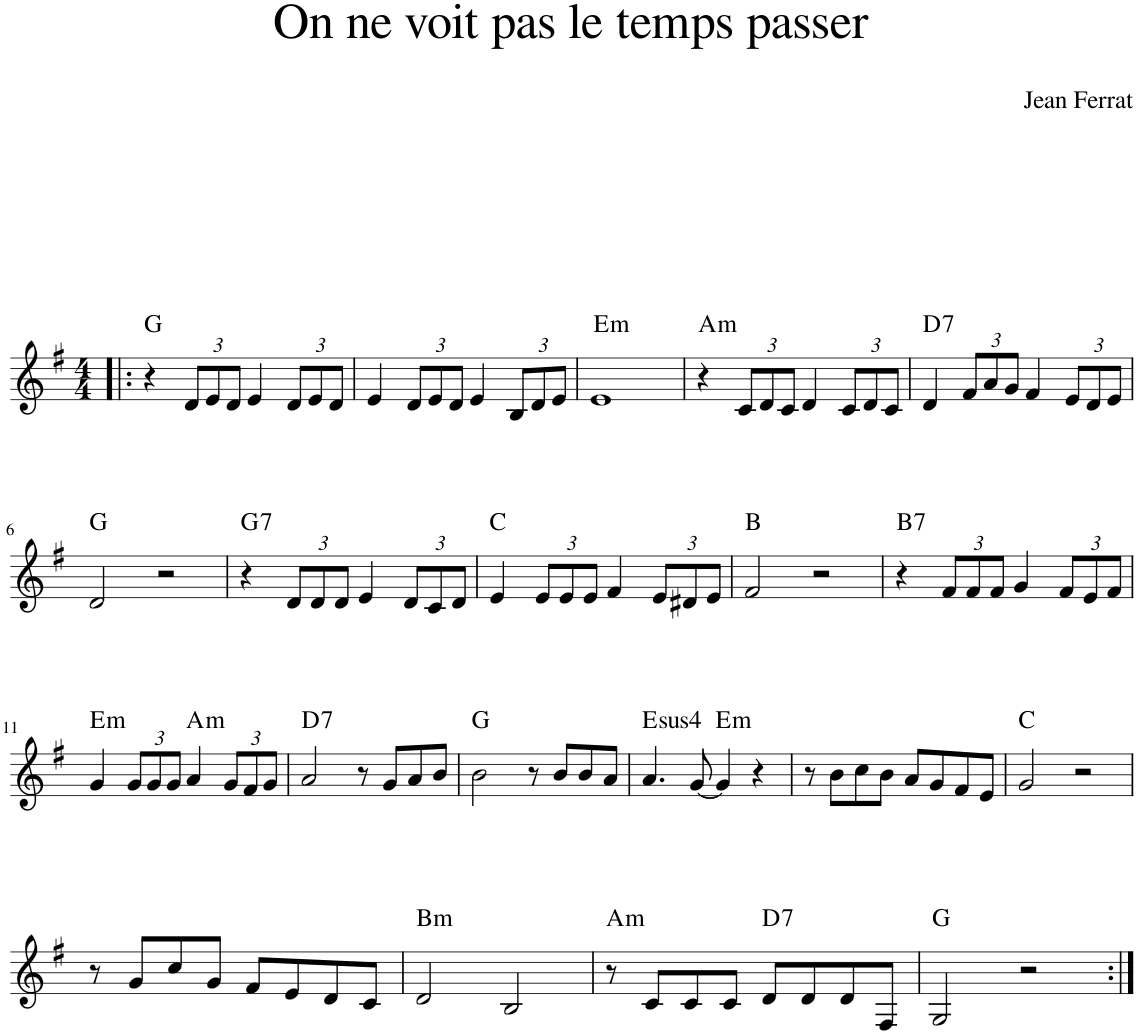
**kern	**harte
*part1	*part1
*staff1	*
*I"Piano	*
*I'Pno.	*
*clefG2	*
*k[f#]	*
*M4/4	*
=1!|:	=1!|:
4r	G:maj
*Xbrackettup	*
12d/L	.
12e/	.
12d/J	.
4e/	.
12d/L	.
12e/	.
12d/J	.
=2	=2
4e/	.
12d/L	.
12e/	.
12d/J	.
4e/	.
12B/L	.
12d/	.
12e/J	.
=3	=3
!	!LO:H:kt=m
1e	E:min
=4	=4
!	!LO:H:kt=m
4r	A:min
12c/L	.
12d/	.
12c/J	.
4d/	.
12c/L	.
12d/	.
12c/J	.
=5	=5
!	!LO:H:kt=7
4d/	D:7
12f#/L	.
12a/	.
12g/J	.
4f#/	.
12e/L	.
12d/	.
12e/J	.
!!LO:LB:g=z
=6	=6
2d/	G:maj
2r	.
=7	=7
!	!LO:H:kt=7
4r	G:7
12d/L	.
12d/	.
12d/J	.
4e/	.
12d/L	.
12c/	.
12d/J	.
=8	=8
4e/	C:maj
12e/L	.
12e/	.
12e/J	.
4f#/	.
12e/L	.
12d#X/	.
12e/J	.
=9	=9
2f#/	B:maj
2r	.
=10	=10
!	!LO:H:kt=7
4r	B:7
12f#/L	.
12f#/	.
12f#/J	.
4g/	.
12f#/L	.
12e/	.
12f#/J	.
!!LO:LB:g=z
=11	=11
!	!LO:H:kt=m
4g/	E:min
12g/L	.
12g/	.
12g/J	.
!	!LO:H:kt=m
4a/	A:min
12g/L	.
12f#/	.
12g/J	.
=12	=12
!	!LO:H:kt=7
2a/	D:7
8r	.
8g/L	.
8a/	.
8b/J	.
=13	=13
2b\	G:maj
8r	.
8b/L	.
8b/	.
8a/J	.
=14	=14
!	!LO:H:kt=4
4.a/	E:sus4
[8g/	.
!	!LO:H:kt=m
4g/]	E:min
4r	.
=15	=15
8r	.
8b\L	.
8cc\	.
8b\J	.
8a/L	.
8g/	.
8f#/	.
8e/J	.
=16	=16
2g/	C:maj
2r	.
!!LO:LB:g=z
=17	=17
8r	.
8g/L	.
8cc/	.
8g/J	.
8f#/L	.
8e/	.
8d/	.
8c/J	.
=18	=18
!	!LO:H:kt=m
2d/	B:min
2B/	.
=19	=19
!	!LO:H:kt=m
8r	A:min
8c/L	.
8c/	.
8c/J	.
!	!LO:H:kt=7
8d/L	D:7
8d/	.
8d/	.
8F#/J	.
=20	=20
2G/	G:maj
2r	.
=:|!	=:|!
*-	*-
